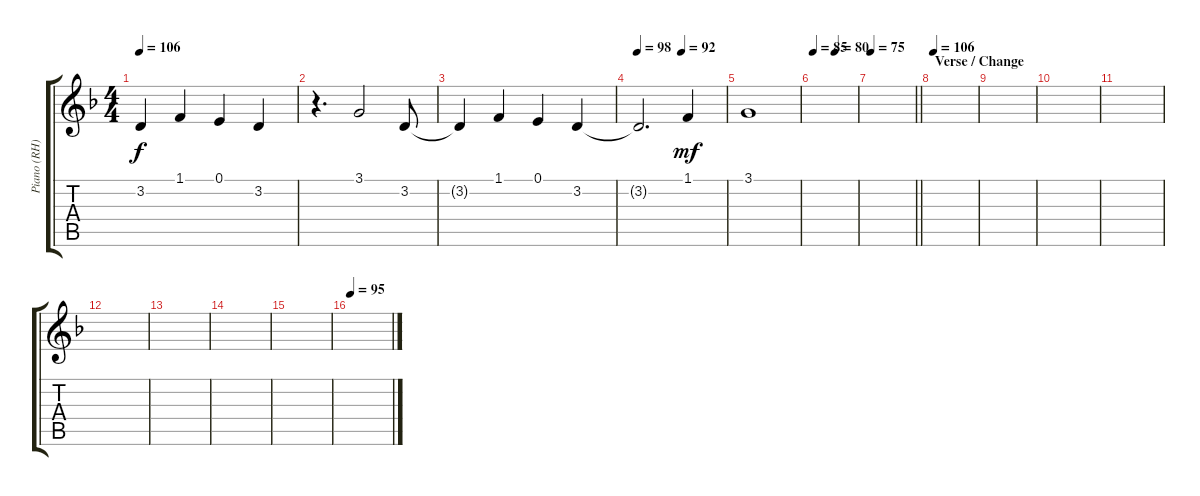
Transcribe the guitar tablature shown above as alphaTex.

\track ("Piano (RH)" "Piano (RH)") {instrument acousticgrandpiano}
\staff {score tabs}
\tuning (E4 B3 G3 D3 A2 E2) {hide}
\ts (4 4)
\tempo 106
\clef g2
\ks f
3.2{t}.4{dy f} 1.1.4 0.1.4 3.2.4 |
r.4{d} 3.1.2 3.2.8 |
3.2{t}.4 1.1.4 0.1.4 3.2.4 |
\tempo 98
\tempo (92 0.5)
3.2{t}.2{d} 1.1.4{dy mf} |
3.1.1 |
\tempo 85
\tempo (80 0.5)
|
\tempo 75
\barLineRight lightlight
|
\section ("" "Verse / Change")
\tempo 106
|
|
|
|
|
|
|
|
\tempo 95
